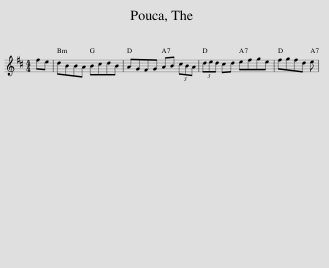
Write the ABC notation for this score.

X:1
L:1/8
M:4/4
I:linebreak $
K:D
V:1 treble
V:1
 fe | dBBA BcdB | AGFG AB (3cBA | (3ded cd efge | fgfd e | %5
